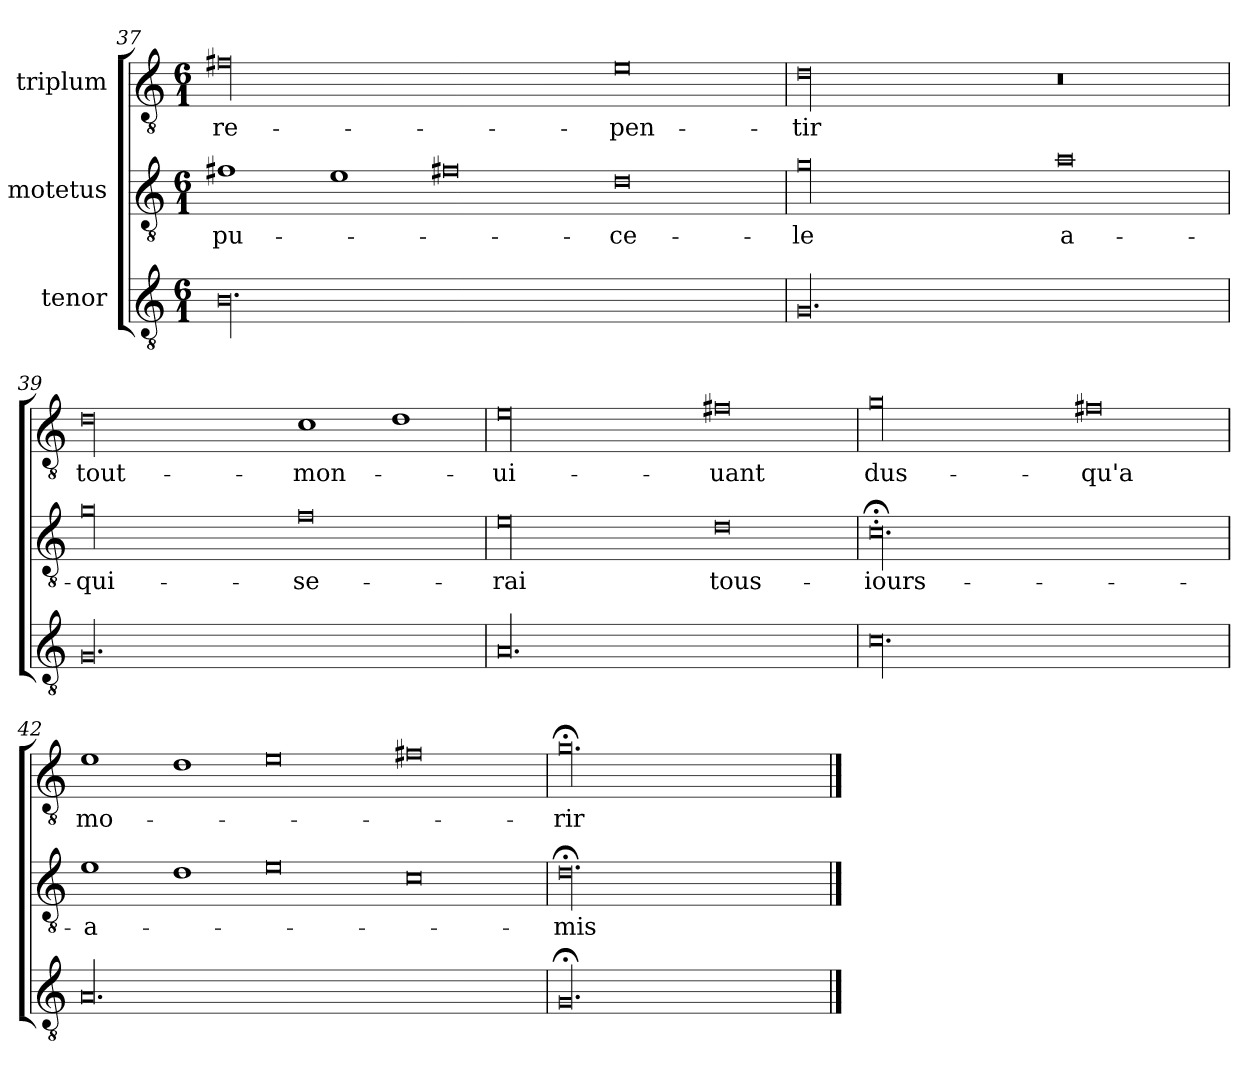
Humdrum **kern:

**kern	**kern	**text	**kern	**text
*part3	*part2	*part2	*part1	*part1
*staff3	*staff2	*staff2	*staff1	*staff1
*I"tenor	*I"motetus	*	*I"triplum	*
*clefGv2	*clefGv2	*	*clefGv2	*
*k[]	*k[]	*	*k[]	*
*C:	*C:	*	*C:	*
*M6/1	*M6/1	*	*M6/1	*
=37	=37	=37	=37	=37
00.B\	1f#X\	pu-	00f#X\	re-
.	1e\	.	.	.
.	0f#X\	.	.	.
.	0d\	-ce-	0e\	-pen-
=38	=38	=38	=38	=38
00.G/	00g\	-le	00d\	-tir
.	0a\	a-	0r	.
=39	=39	=39	=39	=39
00.G/	00g\	qui-	00d\	tout-
.	0f\	se-	1c\	mon-
.	.	.	1d\	.
=40	=40	=40	=40	=40
00.A/	00e\	-rai	00e\	ui-
.	0d\	tous-	0f#X\	-uant
=41	=41	=41	=41	=41
00.c\	00.c;<'\	iours-	00g\	dus-
.	.	.	0f#X\	-qu'a
=42	=42	=42	=42	=42
00.A/	1e\	a-	1e\	mo-
.	1d\	.	1d\	.
.	0e\	.	0e\	.
.	0c\	.	0f#X\	.
=43	=43	=43	=43	=43
00.G;</	00.d;<\	-mis	00.g;<\	-rir
==	==	==	==	==
*-	*-	*-	*-	*-
